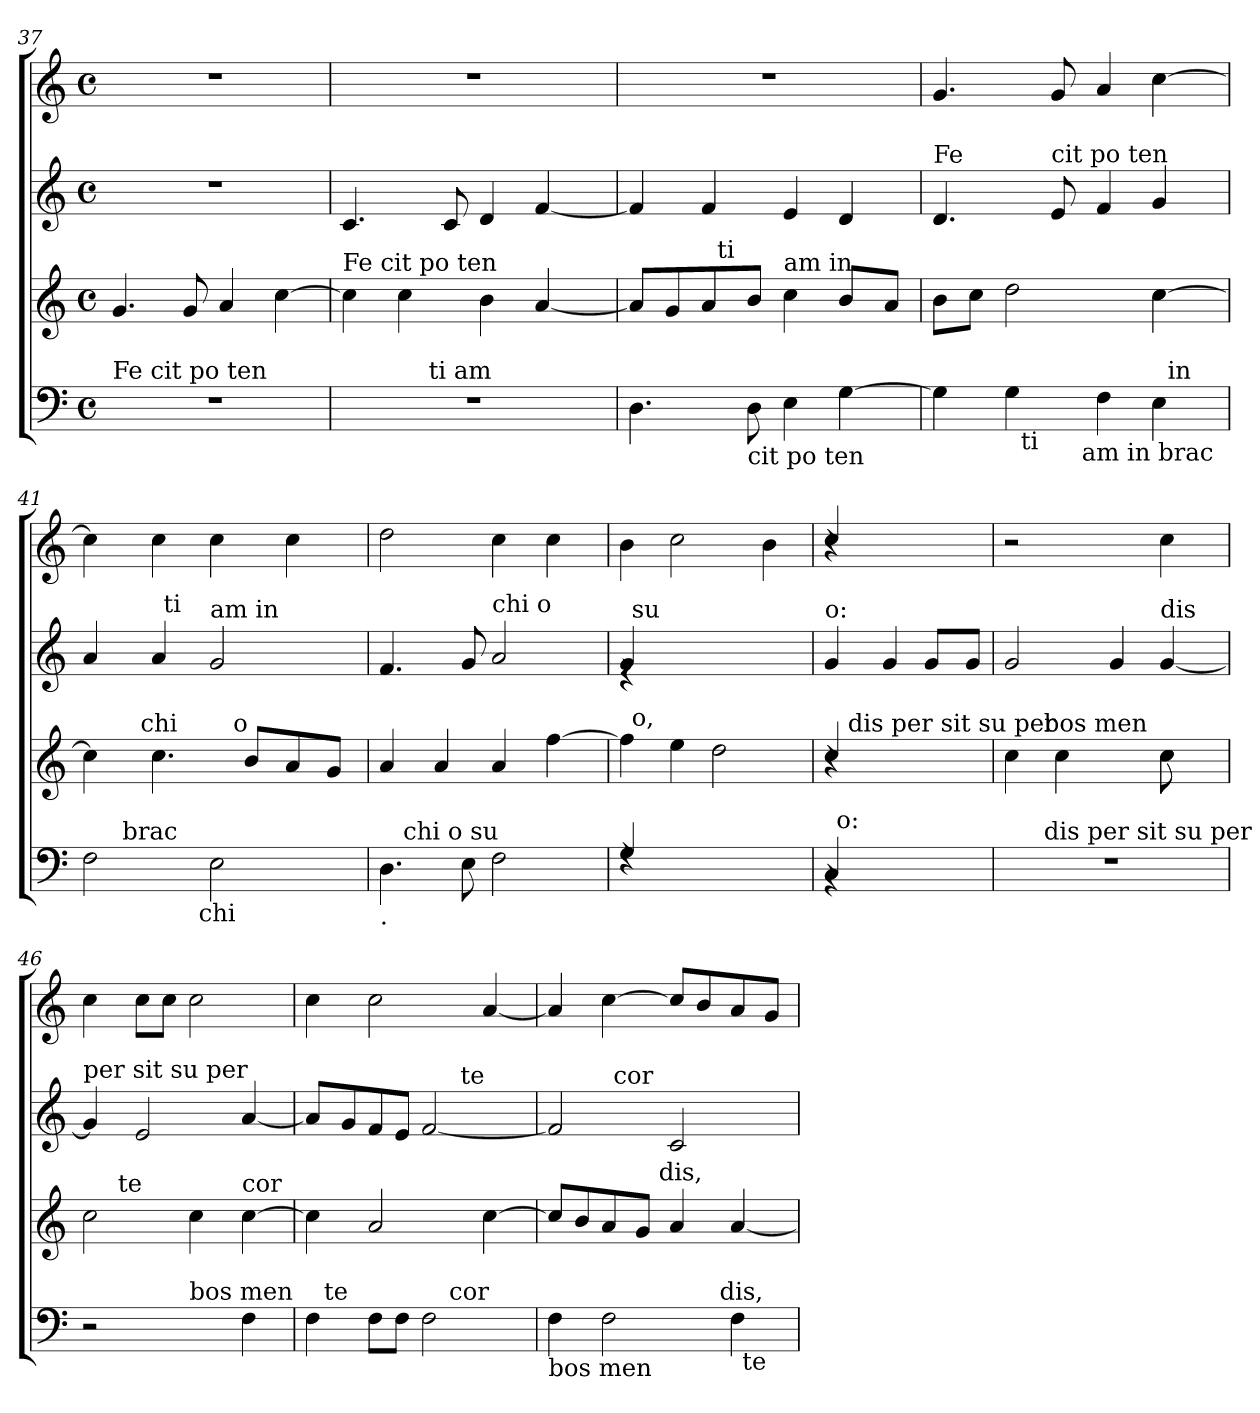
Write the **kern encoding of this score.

**kern	**kern	**kern	**kern
*part4	*part3	*part2	*part1
*staff4	*staff3	*staff2	*staff1
!!LO:LB:g=z
*clefF4	*clefG2	*clefG2	*clefG2
*k[]	*k[]	*k[]	*k[]
*C:	*C:	*C:	*C:
*M4/4	*M4/4	*M4/4	*M4/4
*met(c)	*met(c)	*met(c)	*met(c)
=37	=37	=37	=37
!LO:TX:a:t=Fe cit po ten	!	!	!
1r	4.g/	1r	1r
.	8g/	.	.
.	4a/	.	.
.	[>4cc\	.	.
=38	=38	=38	=38
!	!LO:TX:a:t=Fe cit po ten	!	!
*^	*	*	*
1r	4ryy	4cc\]	4.c/	1r
.	16.ryy	4cc\	.	.
!	!LO:TX:a:t=ti am	!	!	!
.	2ryy	.	.	.
.	.	.	8c/	.
.	.	4b\	4d/	.
.	.	[<4a/	[<4f/	.
.	8ryy	.	.	.
.	32ryy	.	.	.
=39	=39	=39	=39	=39
!LO:TX:b:t=Fe	!	!	!	!
*v	*v	*^	*	*
4.D\	8a/L]	4ryy	4f/]	1r
.	8g/	.	.	.
.	8a/	32ryy	4f/	.
!	!	!LO:TX:a:t=ti	!	!
.	.	2ryy	.	.
!LO:TX:b:t=cit po ten	!	!	!	!
8D\	8b/J	.	.	.
!	!LO:TX:a:t=am in	!	!	!
4E\	4cc\	.	4e/	.
[>4G\	8b/L	.	4d/	.
.	.	8..ryy	.	.
.	8a/J	.	.	.
=40	=40	=40	=40	=40
!	!	!	!LO:TX:a:t=Fe	!
!	!LO:TX:a:t=brac	!	!	!
*^	*	*	*	*
*	*^	*v	*v	*	*
4G\]	4ryy	4...ryy	8b\L	4.d/	4.g/
.	.	.	8cc\J	.	.
4G\	32ryy	.	2dd\	.	.
!	!LO:TX:b:t=ti	!	!	!	!
.	2ryy	.	.	.	.
!	!	!	!	!LO:TX:a:t=cit po ten	!
.	.	.	.	8e/	8g/
!	!	!LO:TX:b:t=am in brac	!	!	!
.	.	2ryy	.	.	.
4F\	.	.	.	4f/	4a/
4E\	.	.	[>4cc\	4g/	[>4cc\
!	!LO:TX:a:t=in	!	!	!	!
.	8..ryy	.	.	.	.
.	.	32ryy	.	.	.
=41	=41	=41	=41	=41	=41
*	*	*	*^	*^	*
*	*	*	*	*^	*	*	*
2F\	8ryy	4...ryy	4cc\]	8..ryy	2ryy	4a/	4ryy	4cc\]
.	32ryy	.	.	.	.	.	.	.
!	!LO:TX:a:t=brac	!	!	!	!	!	!	!
.	2ryy	.	.	.	.	.	.	.
!	!	!	!	!LO:TX:a:t=chi	!	!	!	!
.	.	.	.	2ryy	.	.	.	.
.	.	.	4.cc\	.	.	4a/	32ryy	4cc\
!	!	!	!	!	!	!	!LO:TX:a:t=ti	!
.	.	.	.	.	.	.	2ryy	.
!	!	!LO:TX:b:t=chi	!	!	!	!	!	!
.	.	2ryy	.	.	.	.	.	.
!	!	!	!	!	!	!LO:TX:a:t=am in	!	!
2E\	.	.	.	.	16.ryy	2g/	.	4cc\
!	!	!	!	!	!LO:TX:a:t=o	!	!	!
.	.	.	.	.	4ryy	.	.	.
.	.	.	8b/L	.	.	.	.	.
.	4ryy	.	.	.	.	.	.	.
.	.	.	.	4ryy	.	.	.	.
.	.	.	8a/	.	.	.	.	4cc\
.	.	.	.	.	.	.	8..ryy	.
.	.	.	.	.	8ryy	.	.	.
.	.	.	8g/J	.	.	.	.	.
.	16.ryy	.	.	.	.	.	.	.
.	.	32ryy	.	32ryy	32ryy	.	.	.
!!LO:LB:g=z
=42	=42	=42	=42	=42	=42	=42	=42	=42
!	!	!	!	!	!	!LO:TX:a:t=brac	!	!
!	!	!	!LO:TX:a:t=su	!	!	!	!	!
!LO:TX:b:t=.	!	!	!	!	!	!	!	!
*	*v	*v	*	*	*	*v	*v	*
*	*	*v	*v	*v	*	*
4.D\	16.ryy	4a/	4.f/	2dd\
!	!LO:TX:a:t=chi o su	!	!	!
.	2ryy	.	.	.
.	.	4a/	.	.
8E\	.	.	8g/	.
!	!	!	!LO:TX:a:t=chi o	!
2F\	.	4a/	2a/	4cc\
.	4ryy	.	.	.
.	.	[>4ff\	.	4cc\
.	8ryy	.	.	.
.	32ryy	.	.	.
=43	=43	=43	=43	=43
*	*	*	*^	*
*	*	*	*	*^	*
!	!LO:N:head=solid	!	!	!	!LO:N:head=solid	!
*	*	*^	*	*	*	*
4rE	4G/	4ff\]	32ryy	32ryy	4re	4g/	4b\
!	!	!	!	!LO:TX:a:t=su	!	!	!
!	!	!	!LO:TX:a:t=o,	!	!	!	!
.	.	.	2ryy	2.ryy	.	.	.
2.ryy	2.ryy	4ee\	.	.	2.ryy	2.ryy	2cc\
.	.	2dd\	.	.	.	.	.
.	.	.	4...ryy	.	.	.	.
.	.	.	.	.	.	.	4b\
.	.	.	.	8..ryy	.	.	.
*	*	*	*	*v	*v	*v	*
=44	=44	=44	=44	=44	=44
*	*^	*	*^	*	*^
!	!	!	!	!	!	!LO:TX:a:t=o&colon;	!	!
!	!	!LO:N:head=solid	!	!	!LO:N:head=solid	!	!	!LO:N:head=solid
32ryy	4rAA	4C/	16ryy	4ra	4cc/	4g/	4ra	4cc/
!LO:TX:a:t=o&colon;	!	!	!	!	!	!	!	!
2ryy	.	.	.	.	.	.	.	.
!	!	!	!LO:TX:a:t=dis per sit su per	!	!	!	!	!
.	.	.	2ryy	.	.	.	.	.
.	2ryy	2ryy	.	2ryy	2ryy	4g/	2ryy	2ryy
.	.	.	.	.	.	8g/L	.	.
8..ryy	.	.	.	.	.	.	.	.
.	.	.	8.ryy	.	.	.	.	.
.	.	.	.	.	.	8g/J	.	.
*	*v	*v	*	*	*	*	*v	*v
=45	=45	=45	=45	=45	=45	=45
1r	8..ryy	8..ryy	4cc\	2.ryy	2g/	2r
!	!	!LO:TX:a:t=bos men	!	!	!	!
!	!LO:TX:a:t=dis per sit su per	!	!	!	!	!
.	2ryy	8ryy	.	.	.	.
.	.	.	4cc\	.	.	.
.	.	2ryy	.	.	.	.
.	.	.	4ryy	.	4g/	4ryy
.	4ryy	.	.	.	.	.
!	!	!	!	!	!LO:TX:a:t=dis	!
.	.	.	8cc\	8cc\	[<4g/	4cc\
.	.	8ryy	.	.	.	.
.	.	.	8ryy	8ryy	.	.
.	32ryy	32ryy	.	.	.	.
*	*	*v	*v	*v	*	*
=46	=46	=46	=46	=46
!	!	!	!LO:TX:a:t=per sit su per	!
*v	*v	*^	*	*
2r	2cc\	8.ryy	4g/]	4cc\
!	!	!LO:TX:a:t=te	!	!
.	.	2ryy	.	.
.	.	.	2e/	8cc\L
.	.	.	.	8cc\J
!LO:TX:a:t=bos men	!	!	!	!
4ryy	4cc\	.	.	2cc\
.	.	4ryy	.	.
!	!LO:TX:a:t=cor	!	!	!
4F\	[>4cc\	.	[>4a/	.
.	.	16ryy	.	.
!!LO:PB:g=z
=47	=47	=47	=47	=47
!	!	!	!LO:TX:a:t=bos men	!
!LO:TX:b:t=.	!	!	!	!
!LO:TX:b:t=per sit su per	!	!	!	!
*^	*	*	*^	*
*	*^	*v	*v	*	*	*
4F\	16ryy	2ryy	4cc\]	8a/L]	2ryy	4cc\
!	!LO:TX:a:t=te	!	!	!	!	!
.	2...ryy	.	.	.	.	.
.	.	.	.	8g/	.	.
8F\L	.	.	2a/	8f/	.	2cc\
8F\J	.	.	.	8e/J	.	.
2F\	.	8ryy	.	[<2f/	8ryy	.
!	!	!LO:TX:a:t=cor	!	!	!	!
.	.	4.ryy	.	.	32ryy	.
!	!	!	!	!	!LO:TX:a:t=te	!
.	.	.	.	.	4ryy	.
.	.	.	[>4cc\	.	.	[<4a/
.	.	.	.	.	16.ryy	.
=48	=48	=48	=48	=48	=48	=48
!LO:TX:b:t=bos men	!	!	!	!	!	!
*	*	*	*^	*	*	*
4F\	2ryy	2ryy	8cc/L]	4...ryy	2f/]	4ryy	4a/]
.	.	.	8b/	.	.	.	.
2F\	.	.	8a/	.	.	32ryy	[>4cc\
!	!	!	!	!	!	!LO:TX:a:t=cor	!
.	.	.	.	.	.	2ryy	.
.	.	.	8g/J	.	.	.	.
!	!	!	!	!LO:TX:a:t=dis,	!	!	!
.	.	.	.	2ryy	.	.	.
.	8..ryy	4ryy	4a/	.	2c/	.	8cc/L]
.	.	.	.	.	.	.	8b/
!	!LO:TX:a:t=dis,	!	!	!	!	!	!
.	4ryy	.	.	.	.	.	.
4F\	.	32ryy	[<4a/	.	.	.	8a/
!	!	!LO:TX:b:t=te	!	!	!	!	!
.	.	8..ryy	.	.	.	8..ryy	.
.	.	.	.	.	.	.	8g/J
.	32ryy	.	.	32ryy	.	.	.
*v	*v	*v	*	*	*v	*v	*
*	*v	*v	*	*
=	=	=	=
*-	*-	*-	*-
